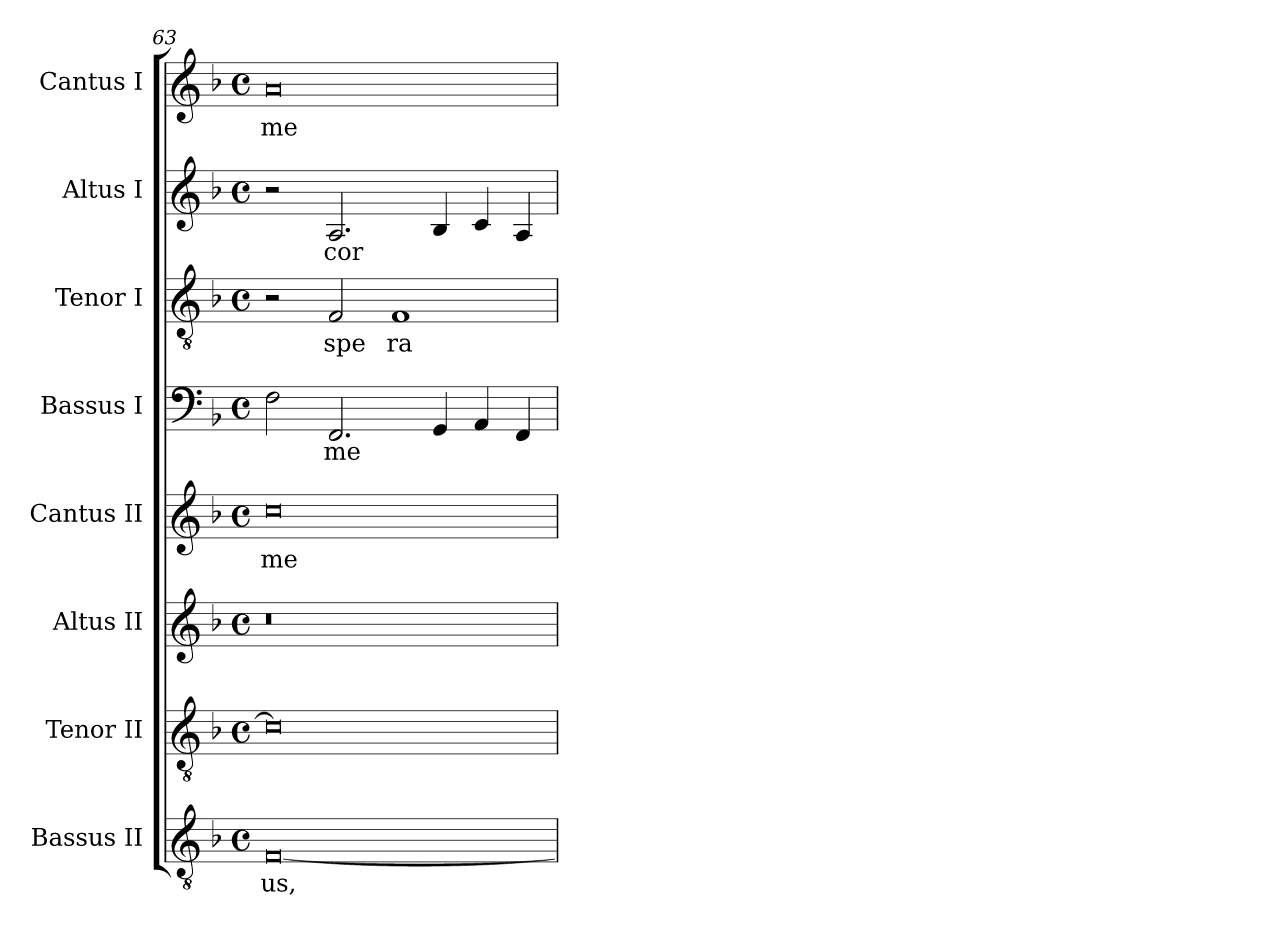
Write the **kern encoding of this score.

**kern	**text	**kern	**kern	**kern	**text	**kern	**text	**kern	**text	**kern	**text	**kern	**text
*part8	*part8	*part7	*part6	*part5	*part5	*part4	*part4	*part3	*part3	*part2	*part2	*part1	*part1
*staff8	*staff8	*staff7	*staff6	*staff5	*staff5	*staff4	*staff4	*staff3	*staff3	*staff2	*staff2	*staff1	*staff1
*I"Bassus II	*	*I"Tenor II	*I"Altus II	*I"Cantus II	*	*I"Bassus I	*	*I"Tenor I	*	*I"Altus I	*	*I"Cantus I	*
*clefGv2	*	*clefGv2	*clefG2	*clefG2	*	*clefF4	*	*clefGv2	*	*clefG2	*	*clefG2	*
*k[b-]	*	*k[b-]	*k[b-]	*k[b-]	*	*k[b-]	*	*k[b-]	*	*k[b-]	*	*k[b-]	*
*F:	*	*F:	*F:	*F:	*	*F:	*	*F:	*	*F:	*	*F:	*
*M4/4	*	*M4/4	*M4/4	*M4/4	*	*M4/4	*	*M4/4	*	*M4/4	*	*M4/4	*
*met(c)	*	*met(c)	*met(c)	*met(c)	*	*met(c)	*	*met(c)	*	*met(c)	*	*met(c)	*
=63	=63	=63	=63	=63	=63	=63	=63	=63	=63	=63	=63	=63	=63
!	!LO:LY:b:cj	!	!	!	!LO:LY:b:cj	!	!	!	!	!	!	!	!LO:LY:b:cj
[<0F	-us,	0c]	0r	0cc	me-	2F\	.	2r	.	2r	.	0a	me-
!	!	!	!	!	!	!	!LO:LY:b	!	!LO:LY:b:cj	!	!LO:LY:b	!	!
.	.	.	.	.	.	2.FF/	me	2F/	spe	2.A/	cor	.	.
!	!	!	!	!	!	!	!	!	!LO:LY:b:cj	!	!	!	!
.	.	.	.	.	.	.	.	1F	ra	.	.	.	.
.	.	.	.	.	.	4GG/	.	.	.	4B-/	.	.	.
.	.	.	.	.	.	4AA/	.	.	.	4c/	.	.	.
.	.	.	.	.	.	4FF/	.	.	.	4A/	.	.	.
=	=	=	=	=	=	=	=	=	=	=	=	=	=
*-	*-	*-	*-	*-	*-	*-	*-	*-	*-	*-	*-	*-	*-
